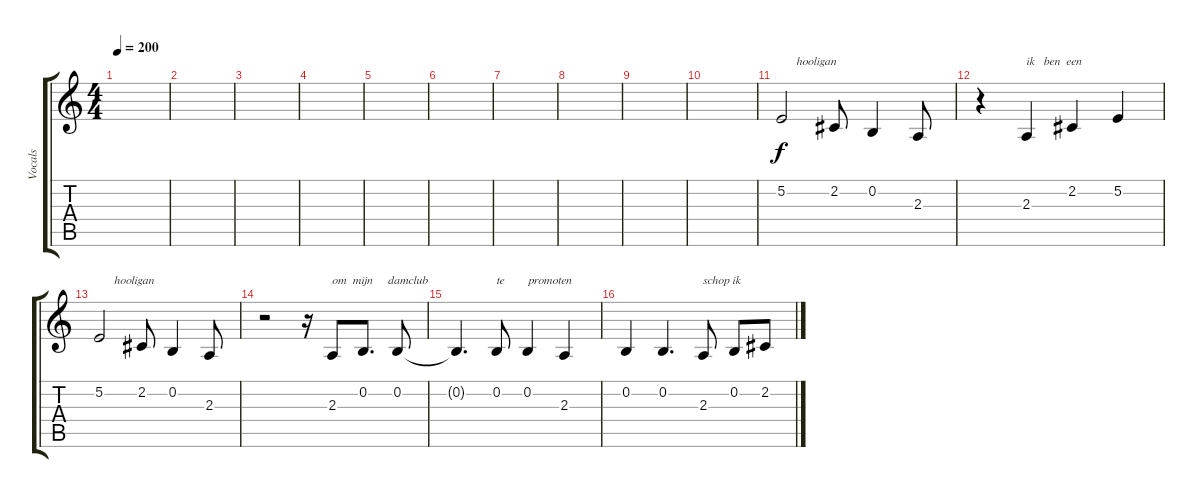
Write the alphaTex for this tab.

\track ("Vocals" "Vocals") {instrument cello}
\staff {score tabs}
\tuning (E4 B3 G3 D3 A2 E2) {hide}
\ts (4 4)
\tempo 200
\clef g2
\ks c
|
|
|
|
|
|
|
|
|
|
5.2.2{txt "     hooligan"} 2.2.8 0.2.4 2.3.8 |
r.4 2.3.4{txt "ik   ben  een"} 2.2.4 5.2.4 |
5.2.2{txt "     hooligan"} 2.2.8 0.2.4 2.3.8 |
r.2 r.16 2.3.8{txt "om  mijn     damclub"} 0.2.8{d} 0.2.8 |
0.2{t}.4{d} 0.2.8{txt "te        promoten"} 0.2.4 2.3.4 |
0.2.4 0.2.4{d} 2.3.8{txt "schop ik"} 0.2.8 2.2.8
